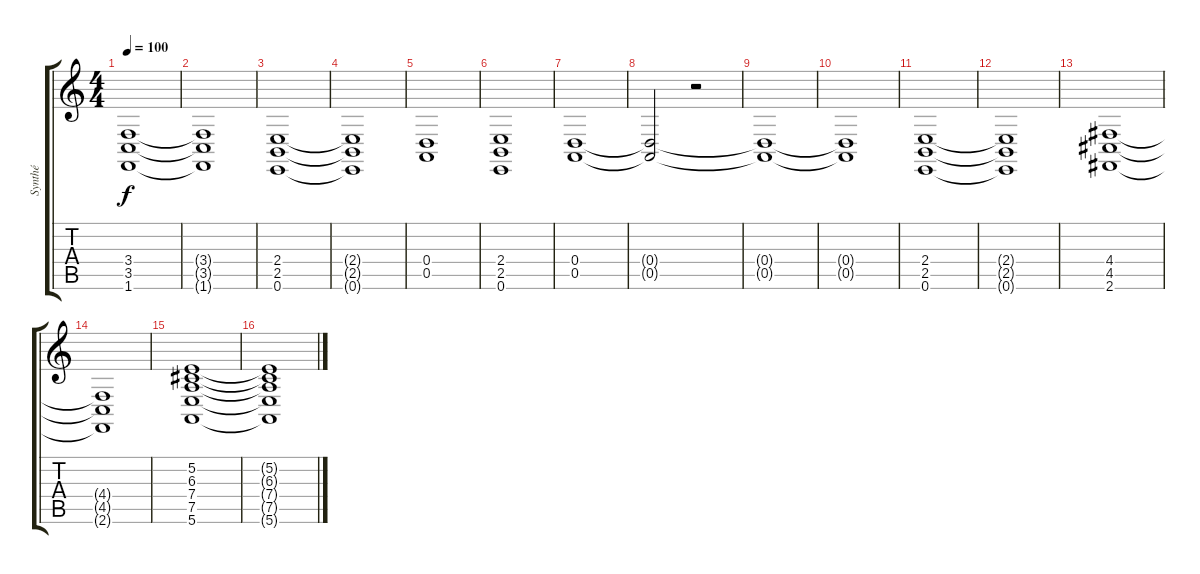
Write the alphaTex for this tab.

\track ("Synthé" "Synthé") {instrument cello}
\staff {score tabs}
\tuning (E4 B3 G3 D3 A2 E2) {hide}
\ts (4 4)
\tempo 100
\clef g2
\ks c
(3.4 3.5 1.6).1{dy f} |
(3.4{t} 3.5{t} 1.6{t}).1 |
(2.4 2.5 0.6).1 |
(2.4{t} 2.5{t} 0.6{t}).1 |
(0.4 0.5).1 |
(2.4 2.5 0.6).1 |
(0.4 0.5).1 |
(0.4{t} 0.5{t}).2 r.2 |
(0.4{t} 0.5{t}).1 |
(0.4{t} 0.5{t}).1 |
(2.4 2.5 0.6).1 |
(2.4{t} 2.5{t} 0.6{t}).1 |
(4.4 4.5 2.6).1 |
(4.4{t} 4.5{t} 2.6{t}).1 |
(5.2 6.3 7.4 7.5 5.6).1 |
(5.2{t} 6.3{t} 7.4{t} 7.5{t} 5.6{t}).1
